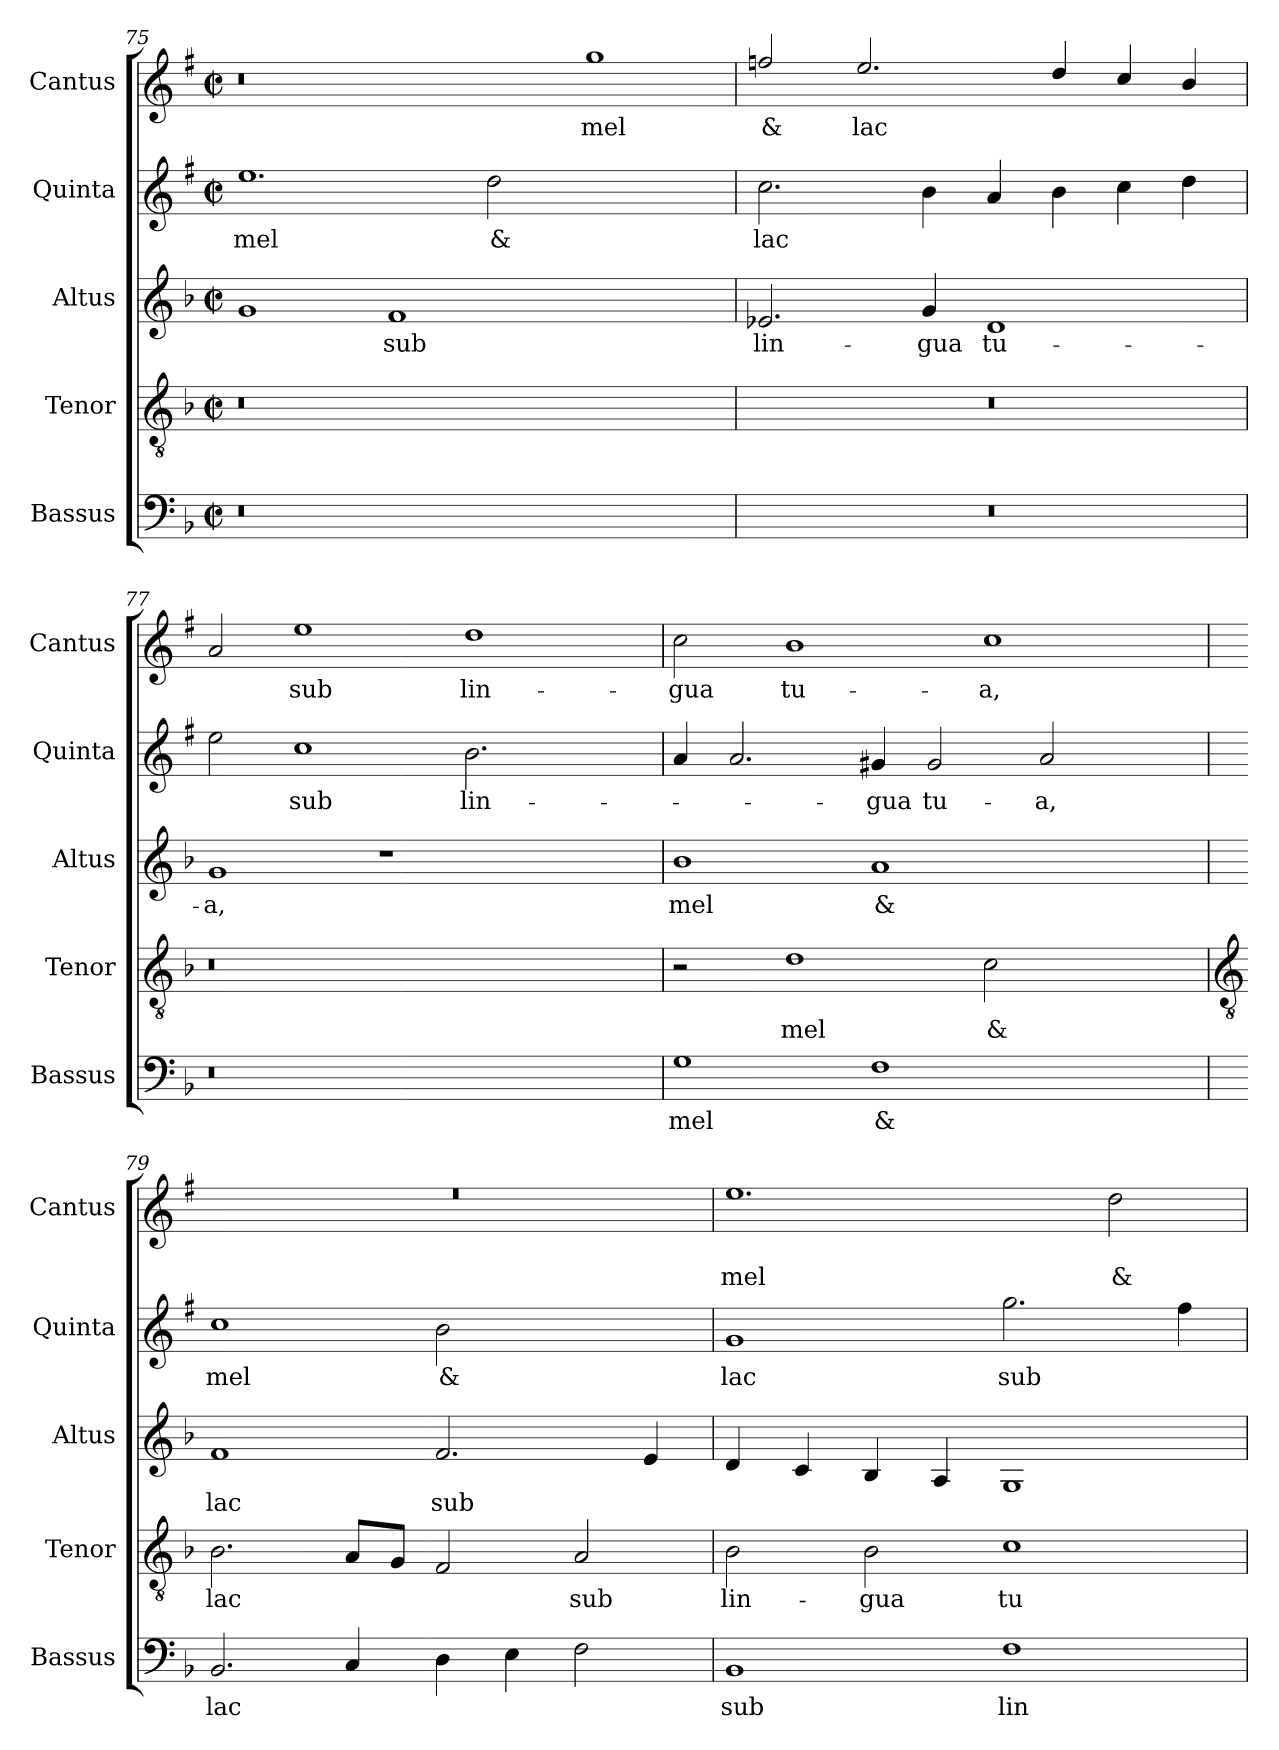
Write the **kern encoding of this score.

**kern	**text	**kern	**text	**kern	**text	**kern	**text	**kern	**text	**text
*part5	*part5	*part4	*part4	*part3	*part3	*part2	*part2	*part1	*part1	*part1
*staff5	*staff5	*staff4	*staff4	*staff3	*staff3	*staff2	*staff2	*staff1	*staff1	*staff1
*I"Bassus	*	*I"Tenor	*	*I"Altus	*	*I"Quinta	*	*I"Cantus	*	*
*I'Bassus	*	*I'Tenor	*	*I'Altus	*	*I'Quinta	*	*I'Cantus	*	*
*clefF4	*	*clefGv2	*	*clefG2	*	*clefG2	*	*clefG2	*	*
*	*	*	*	*	*	*ITrd1c2	*	*ITrd1c2	*	*
*k[b-]	*	*k[b-]	*	*k[b-]	*	*k[b-]	*	*k[b-]	*	*
*F:	*	*F:	*	*F:	*	*F:	*	*F:	*	*
*M4/2	*	*M4/2	*	*M4/2	*	*M4/2	*	*M4/2	*	*
*met(c|)	*	*met(c|)	*	*met(c|)	*	*met(c|)	*	*met(c|)	*	*
=75	=75	=75	=75	=75	=75	=75	=75	=75	=75	=75
!	!	!	!	!	!	!	!LO:LY:b	!	!	!
*	*	*	*	*	*	*	*	*^	*	*
0r	.	0r	.	1g	.	1.dd	mel	0r	0ryy	.	.
!	!	!	!	!	!LO:LY:b	!	!	!	!	!	!
.	.	.	.	1f	sub	.	.	.	.	.	.
!	!	!	!	!	!	!	!LO:LY:b	!	!	!	!
.	.	.	.	.	.	2cc	&	.	.	.	.
!	!	!	!	!	!	!	!	!	!	!LO:LY:b	!
1ryy	.	1ryy	.	1ryy	.	1ryy	.	1ff	1ryy	mel	.
=76	=76	=76	=76	=76	=76	=76	=76	=76	=76	=76	=76
!	!	!	!	!	!LO:LY:b	!	!LO:LY:b	!	!	!LO:LY:b	!
0r	.	0r	.	2.e-X	lin-	2.b-	lac	2ee-X	0ryy	&	.
!	!	!	!	!	!	!	!	!	!	!LO:LY:b	!
.	.	.	.	.	.	.	.	2.dd	.	lac	.
!	!	!	!	!	!LO:LY:b	!	!	!	!	!	!
.	.	.	.	4g	-gua	4a	.	.	.	.	.
!	!	!	!	!	!LO:LY:b	!	!	!	!	!	!
.	.	.	.	1d	tu-	4g	.	.	.	.	.
.	.	.	.	.	.	4a	.	4cc	.	.	.
.	.	.	.	.	.	4b-	.	4b-	.	.	.
.	.	.	.	.	.	4cc	.	4a	.	.	.
=77	=77	=77	=77	=77	=77	=77	=77	=77	=77	=77	=77
!	!	!	!	!	!LO:LY:b	!	!	!	!	!	!
0r	.	0r	.	1g	-a,	2dd	.	2g	1ryy	.	.
!	!	!	!	!	!	!	!LO:LY:b	!	!	!LO:LY:b	!
.	.	.	.	.	.	1b-	sub	1dd	.	sub	.
.	.	.	.	1r	.	.	.	.	2ryy	.	.
!	!	!	!	!	!	!	!LO:LY:b	!	!	!LO:LY:b	!
.	.	.	.	.	.	2.a	lin-	1cc	2ryy	lin-	.
2ryy	.	2ryy	.	2ryy	.	.	.	.	2ryy	.	.
.	.	.	.	.	.	4ryy	.	.	.	.	.
!!LO:LB:g=z	!!
=77	=77	=77	=77	=77	=77	=77	=77	=77	=77	=77	=77
!	!LO:LY:b	!	!	!	!LO:LY:b	!	!	!	!	!LO:LY:b	!
1G	mel	2r	.	1b-	mel	4g	.	2b-	1ryy	-gua	.
.	.	.	.	.	.	2.g	.	.	.	.	.
!	!	!	!LO:LY:b	!	!	!	!	!	!	!LO:LY:b	!
.	.	1d	mel	.	.	.	.	1a	.	tu-	.
!	!LO:LY:b	!	!	!	!LO:LY:b	!	!LO:LY:b	!	!	!	!
1F	&	.	.	1a	&	4f#X	-gua	.	1.ryy	.	.
!	!	!	!	!	!	!	!LO:LY:b	!	!	!	!
.	.	.	.	.	.	2f#	tu-	.	.	.	.
!	!	!	!LO:LY:b	!	!	!	!	!	!	!LO:LY:b	!
.	.	2c	&	.	.	.	.	1b-	.	-a,	.
!	!	!	!	!	!	!	!LO:LY:b	!	!	!	!
.	.	.	.	.	.	2g	-a,	.	.	.	.
2ryy	.	2ryy	.	2ryy	.	.	.	.	.	.	.
.	.	.	.	.	.	4ryy	.	.	.	.	.
!!LO:LB:g=z	!!
=79	=79	=79	=79	=79	=79	=79	=79	=79	=79	=79	=79
*	*	*clefGv2	*	*	*	*	*	*	*	*	*
!	!LO:LY:b	!	!LO:LY:b	!	!LO:LY:b	!	!LO:LY:b	!	!	!	!
2.BB-	lac	2.B-	lac	1f	lac	1b-	mel	0r	0ryy	.	.
4C	.	8AL	.	.	.	.	.	.	.	.	.
.	.	8GJ	.	.	.	.	.	.	.	.	.
!	!	!	!	!	!LO:LY:b	!	!LO:LY:b	!	!	!	!
4D	.	2F	.	2.f	sub	2a	&	.	.	.	.
4E	.	.	.	.	.	.	.	.	.	.	.
!	!	!	!LO:LY:b	!	!	!	!	!	!	!	!
2F	.	2A	sub	.	.	2ryy	.	.	.	.	.
.	.	.	.	4e	.	.	.	.	.	.	.
*	*	*	*	*	*	*	*	*v	*v	*	*
!!LO:LB:g=z
=80	=80	=80	=80	=80	=80	=80	=80	=80	=80	=80
!	!LO:LY:b	!	!LO:LY:b	!	!	!	!LO:LY:b	!	!	!LO:LY:b
1BB-	sub	2B-	lin-	4d	.	1f	lac	1.dd	.	mel
.	.	.	.	4c	.	.	.	.	.	.
!	!	!	!LO:LY:b	!	!	!	!	!	!	!
.	.	2B-	-gua	4B-	.	.	.	.	.	.
.	.	.	.	4A	.	.	.	.	.	.
!	!LO:LY:b	!	!LO:LY:b	!	!	!	!LO:LY:b	!	!	!
1F	lin-	1c	tu-	1G	.	2.ff	sub	.	.	.
!	!	!	!	!	!	!	!	!	!	!LO:LY:b
.	.	.	.	.	.	.	.	2cc	.	&
.	.	.	.	.	.	4ee	.	.	.	.
=	=	=	=	=	=	=	=	=	=	=
*-	*-	*-	*-	*-	*-	*-	*-	*-	*-	*-
